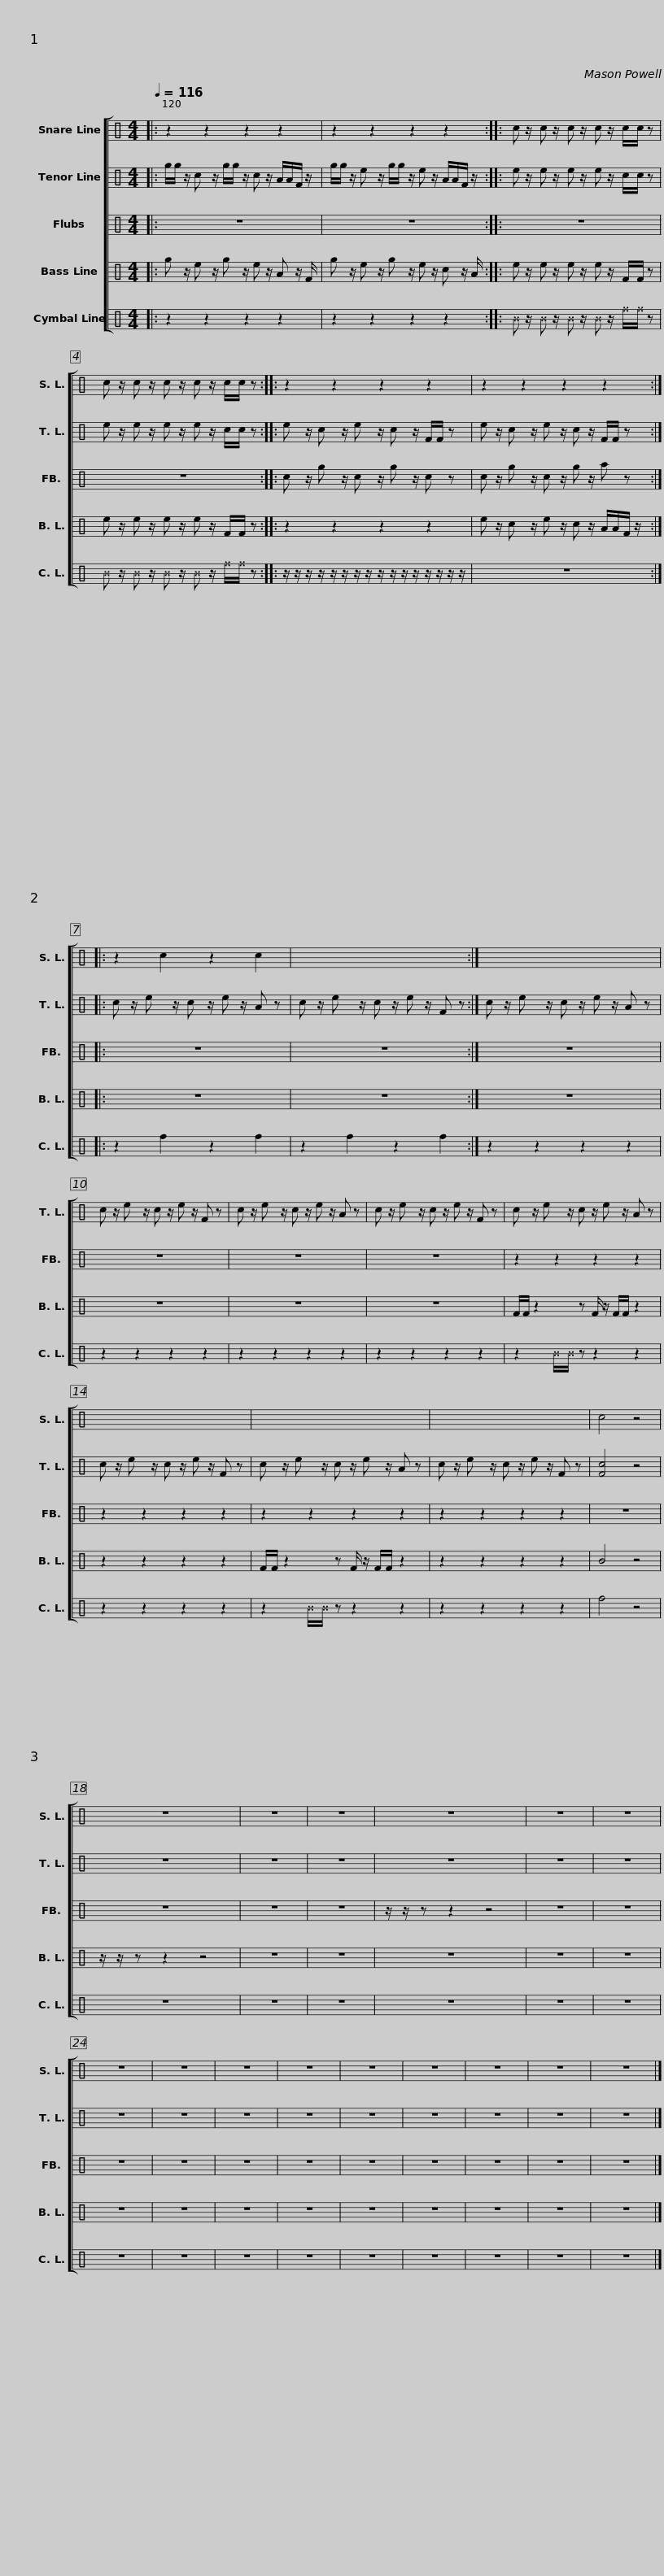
X:1
%%score [ 1 2 3 4 5 ]
L:1/8
Q:1/4=116
M:4/4
I:linebreak $
K:C
V:1 perc
K:none
V:2 perc
K:none
V:3 perc
K:none
V:4 perc
K:none
V:5 perc
K:none
V:1
|: z2 z2 z2 z2 | z2 z2 z2 z2 :: c z/ c z/ c z/ c z/ c/c/ z |$ c z/ c z/ c z/ c z/ c/c/ z :: z2 z2 z2 z2 | %5
 z2 z2 z2 z2 :: z2 c2 z2 c2 |$ x8 :| x8 | x8 | %10
 x8 | x8 |$ x8 | x8 | x8 | %15
 x8 | c4 z4 | z8 |$ z8 | z8 | %20
 z8 | z8 | z8 | z8 | z8 | %25
 z8 | z8 | z8 | z8 | z8 | %30
 z8 | z8 |] %32
V:2
|: g/g/ z/ c z/ g/g/ z/ c z/ A/A/F/ z/ | g/g/ z/ e z/ g/g/ z/ e z/ A/A/F/ z/ :: e z/ e z/ e z/ e z/ c/c/ z |$ e z/ e z/ e z/ e z/ c/c/ z :: e z/ c z/ e z/ c z/ F/F/ z | %5
 e z/ c z/ e z/ c z/ F/F/ z :: c z/ e z/ c z/ e z/ A z |$ c z/ e z/ c z/ e z/ F z :| c z/ e z/ c z/ e z/ A z | c z/ e z/ c z/ e z/ F z | %10
 c z/ e z/ c z/ e z/ A z | c z/ e z/ c z/ e z/ F z |$ c z/ e z/ c z/ e z/ A z | c z/ e z/ c z/ e z/ F z | c z/ e z/ c z/ e z/ A z | %15
 c z/ e z/ c z/ e z/ F z | [Fc]4 z4 | z8 |$ z8 | z8 | %20
 z8 | z8 | z8 | z8 | z8 | %25
 z8 | z8 | z8 | z8 | z8 | %30
 z8 | z8 |] %32
V:3
|: z8 | z8 :: z8 |$ z8 :: c z/ g z/ c z/ g z/ c z | %5
 c z/ g z/ c z/ g z/ a z :: z8 |$ z8 :| z8 | z8 | %10
 z8 | z8 |$ z2 z2 z2 z2 | z2 z2 z2 z2 | z2 z2 z2 z2 | %15
 z2 z2 z2 z2 | z8 | z8 |$ z8 | z8 | %20
 z/ z/ z z2 z4 | z8 | z8 | z8 | z8 | %25
 z8 | z8 | z8 | z8 | z8 | %30
 z8 | z8 |] %32
V:4
|: g z/ e z/ g z/ e z/ A z/ F/ | g z/ e z/ g z/ e z/ c z/ A/ :: e z/ e z/ e z/ e z/ F/F/ z |$ e z/ e z/ e z/ e z/ F/F/ z :: z2 z2 z2 z2 | %5
 e z/ c z/ e z/ c z/ A/A/F/ z/ :: z8 |$ z8 :| z8 | z8 | %10
 z8 | z8 |$ F/F/ z2 z F/ z/ F/F/ z2 | z2 z2 z2 z2 | F/F/ z2 z F/ z/ F/F/ z2 | %15
 z2 z2 z2 z2 | B4 z4 | z/ z/ z z2 z4 |$ z8 | z8 | %20
 z8 | z8 | z8 | z8 | z8 | %25
 z8 | z8 | z8 | z8 | z8 | %30
 z8 | z8 |] %32
V:5
|: z2 z2 z2 z2 | z2 z2 z2 z2 :: ^B z/ ^B z/ ^B z/ ^B z/ ^f/^f/ z |$ ^B z/ ^B z/ ^B z/ ^B z/ ^f/^f/ z :: z/ z/ z/ z/ z/ z/ z/ z/ z/ z/ z/ z/ z/ z/ z/ z/ | %5
 z8 :: z2 f2 z2 f2 |$ z2 f2 z2 f2 :| z2 z2 z2 z2 | z2 z2 z2 z2 | %10
 z2 z2 z2 z2 | z2 z2 z2 z2 |$ z2 ^B/^B/ z z2 z2 | z2 z2 z2 z2 | z2 ^B/^B/ z z2 z2 | %15
 z2 z2 z2 z2 | f4 z4 | z8 |$ z8 | z8 | %20
 z8 | z8 | z8 | z8 | z8 | %25
 z8 | z8 | z8 | z8 | z8 | %30
 z8 | z8 |] %32
